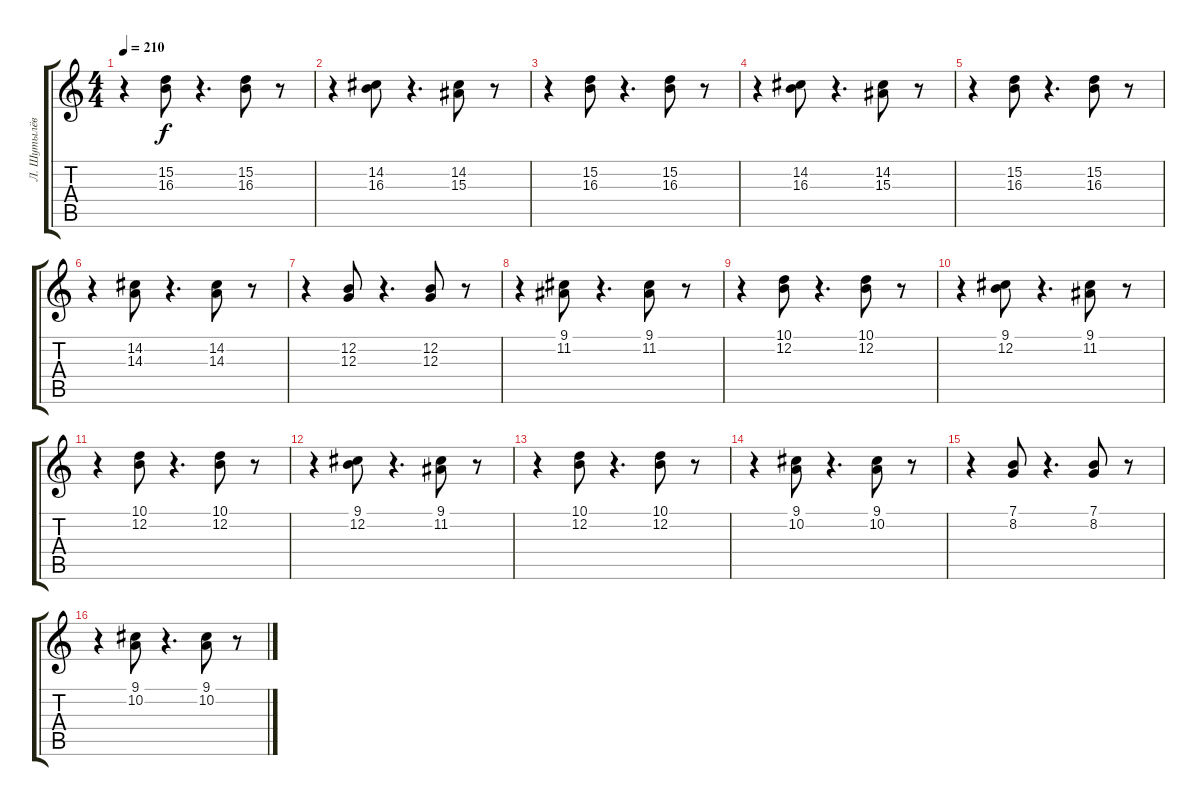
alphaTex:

\track ("Л. Шутылёв" "Л. Шутылёв") {instrument tremolostrings}
\staff {score tabs}
\tuning (E4 B3 G3 D3 A2 E2) {hide}
\ts (4 4)
\tempo 210
\clef g2
\ks c
r.4{dy f} (15.2 16.3).8 r.4{d} (15.2 16.3).8 r.8 |
r.4 (14.2 16.3).8 r.4{d} (14.2 15.3).8 r.8 |
r.4 (15.2 16.3).8 r.4{d} (15.2 16.3).8 r.8 |
r.4 (14.2 16.3).8 r.4{d} (14.2 15.3).8 r.8 |
r.4 (15.2 16.3).8 r.4{d} (15.2 16.3).8 r.8 |
r.4 (14.2 14.3).8 r.4{d} (14.2 14.3).8 r.8 |
r.4 (12.2 12.3).8 r.4{d} (12.2 12.3).8 r.8 |
r.4 (9.1 11.2).8 r.4{d} (9.1 11.2).8 r.8 |
r.4 (10.1 12.2).8 r.4{d} (10.1 12.2).8 r.8 |
r.4 (9.1 12.2).8 r.4{d} (9.1 11.2).8 r.8 |
r.4 (10.1 12.2).8 r.4{d} (10.1 12.2).8 r.8 |
r.4 (9.1 12.2).8 r.4{d} (9.1 11.2).8 r.8 |
r.4 (10.1 12.2).8 r.4{d} (10.1 12.2).8 r.8 |
r.4 (9.1 10.2).8 r.4{d} (9.1 10.2).8 r.8 |
r.4 (7.1 8.2).8 r.4{d} (7.1 8.2).8 r.8 |
r.4 (9.1 10.2).8 r.4{d} (9.1 10.2).8 r.8
